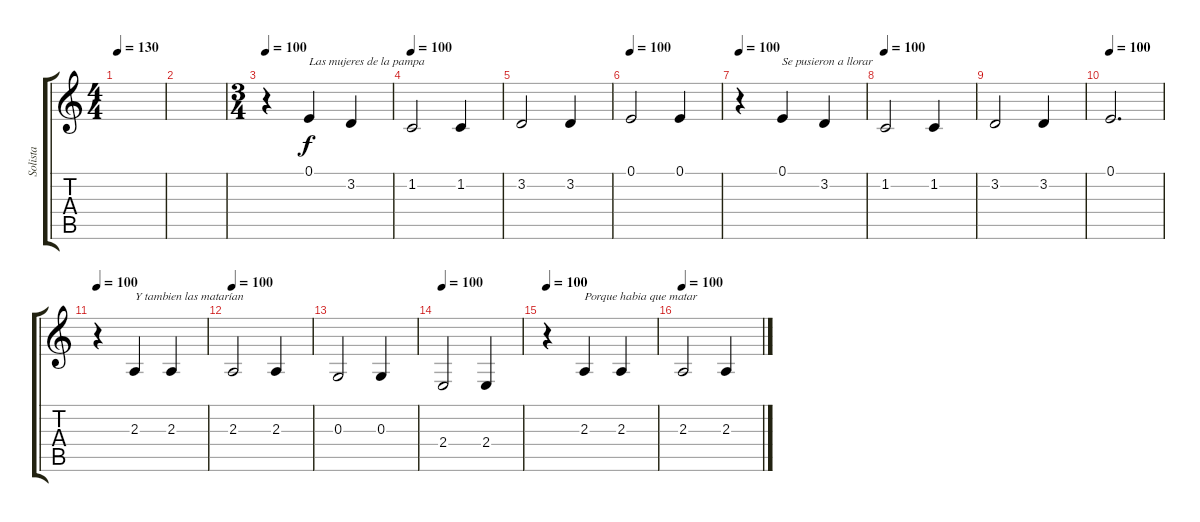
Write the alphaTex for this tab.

\track ("Solista" "Solista") {instrument synthstrings2}
\staff {score tabs}
\tuning (E4 B3 G3 D3 A2 E2) {hide}
\ts (4 4)
\tempo 130
\clef g2
\ks c
|
|
\ts (3 4)
\tempo 100
r.4 0.1.4{txt "Las mujeres de la pampa"} 3.2.4 |
\tempo 100
1.2.2 1.2.4 |
3.2.2 3.2.4 |
\tempo 100
0.1.2 0.1.4 |
\tempo 100
r.4 0.1.4{txt "Se pusieron a llorar"} 3.2.4 |
\tempo 100
1.2.2 1.2.4 |
3.2.2 3.2.4 |
\tempo 100
0.1.2{d} |
\tempo 100
r.4 2.3.4{txt "Y tambien las matarían"} 2.3.4 |
\tempo 100
2.3.2 2.3.4 |
0.3.2 0.3.4 |
\tempo 100
2.4.2 2.4.4 |
\tempo 100
r.4 2.3.4{txt "Porque habia que matar"} 2.3.4 |
\tempo 100
2.3.2 2.3.4
